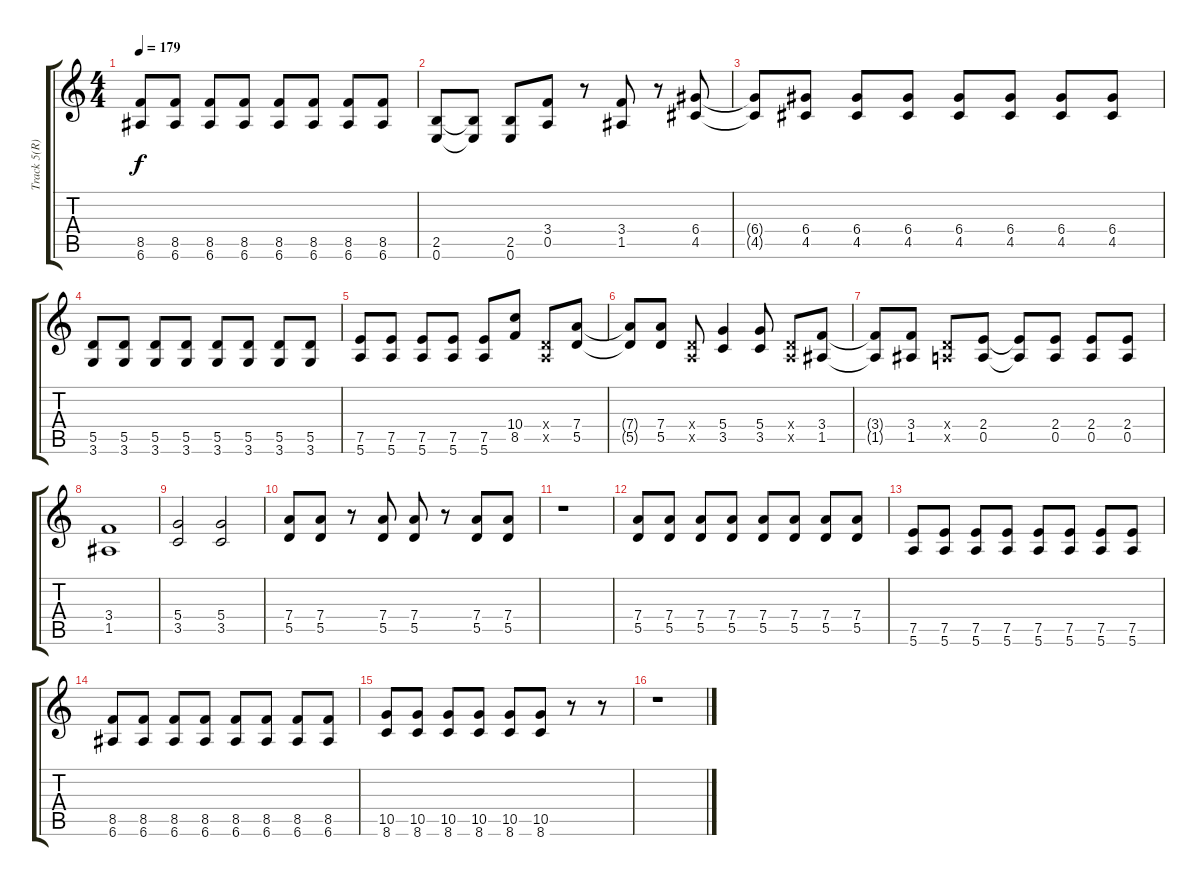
\track ("Track 5(R)" "Track 5(R)") {instrument overdrivenguitar}
\staff {score tabs}
\tuning (E4 B3 G3 D3 A2 E2) {hide}
\ts (4 4)
\tempo 179
\clef g2
\ks c
(8.5 6.6).8{dy f} (8.5 6.6).8 (8.5 6.6).8 (8.5 6.6).8 (8.5 6.6).8 (8.5 6.6).8 (8.5 6.6).8 (8.5 6.6).8 |
(2.5 0.6).8 (2.5{t} 0.6{t}).8 (2.5 0.6).8 (3.4 0.5).8 r.8 (3.4 1.5).8 r.8 (6.4 4.5).8 |
(6.4{t} 4.5{t}).8 (6.4 4.5).8 (6.4 4.5).8 (6.4 4.5).8 (6.4 4.5).8 (6.4 4.5).8 (6.4 4.5).8 (6.4 4.5).8 |
(5.5 3.6).8 (5.5 3.6).8 (5.5 3.6).8 (5.5 3.6).8 (5.5 3.6).8 (5.5 3.6).8 (5.5 3.6).8 (5.5 3.6).8 |
(7.5 5.6).8 (7.5 5.6).8 (7.5 5.6).8 (7.5 5.6).8 (7.5 5.6).8 (10.4 8.5).8 (0.4{x} 0.5{x}).8 (7.4 5.5).8 |
(7.4{t} 5.5{t}).8 (7.4 5.5).8 (0.4{x} 0.5{x}).8 (5.4 3.5).4 (5.4 3.5).8 (0.4{x} 0.5{x}).8 (3.4 1.5).8 |
(3.4{t} 1.5{t}).8 (3.4 1.5).8 (0.4{x} 0.5{x}).8 (2.4 0.5).8 (2.4{t} 0.5{t}).8 (2.4 0.5).8 (2.4 0.5).8 (2.4 0.5).8 |
(3.4 1.5).1 |
(5.4 3.5).2 (5.4 3.5).2 |
(7.4 5.5).8 (7.4 5.5).8 r.8 (7.4 5.5).8 (7.4 5.5).8 r.8 (7.4 5.5).8 (7.4 5.5).8 |
r.1 |
(7.4 5.5).8 (7.4 5.5).8 (7.4 5.5).8 (7.4 5.5).8 (7.4 5.5).8 (7.4 5.5).8 (7.4 5.5).8 (7.4 5.5).8 |
(7.5 5.6).8 (7.5 5.6).8 (7.5 5.6).8 (7.5 5.6).8 (7.5 5.6).8 (7.5 5.6).8 (7.5 5.6).8 (7.5 5.6).8 |
(8.5 6.6).8 (8.5 6.6).8 (8.5 6.6).8 (8.5 6.6).8 (8.5 6.6).8 (8.5 6.6).8 (8.5 6.6).8 (8.5 6.6).8 |
(10.5 8.6).8 (10.5 8.6).8 (10.5 8.6).8 (10.5 8.6).8 (10.5 8.6).8 (10.5 8.6).8 r.8 r.8 |
r.1
